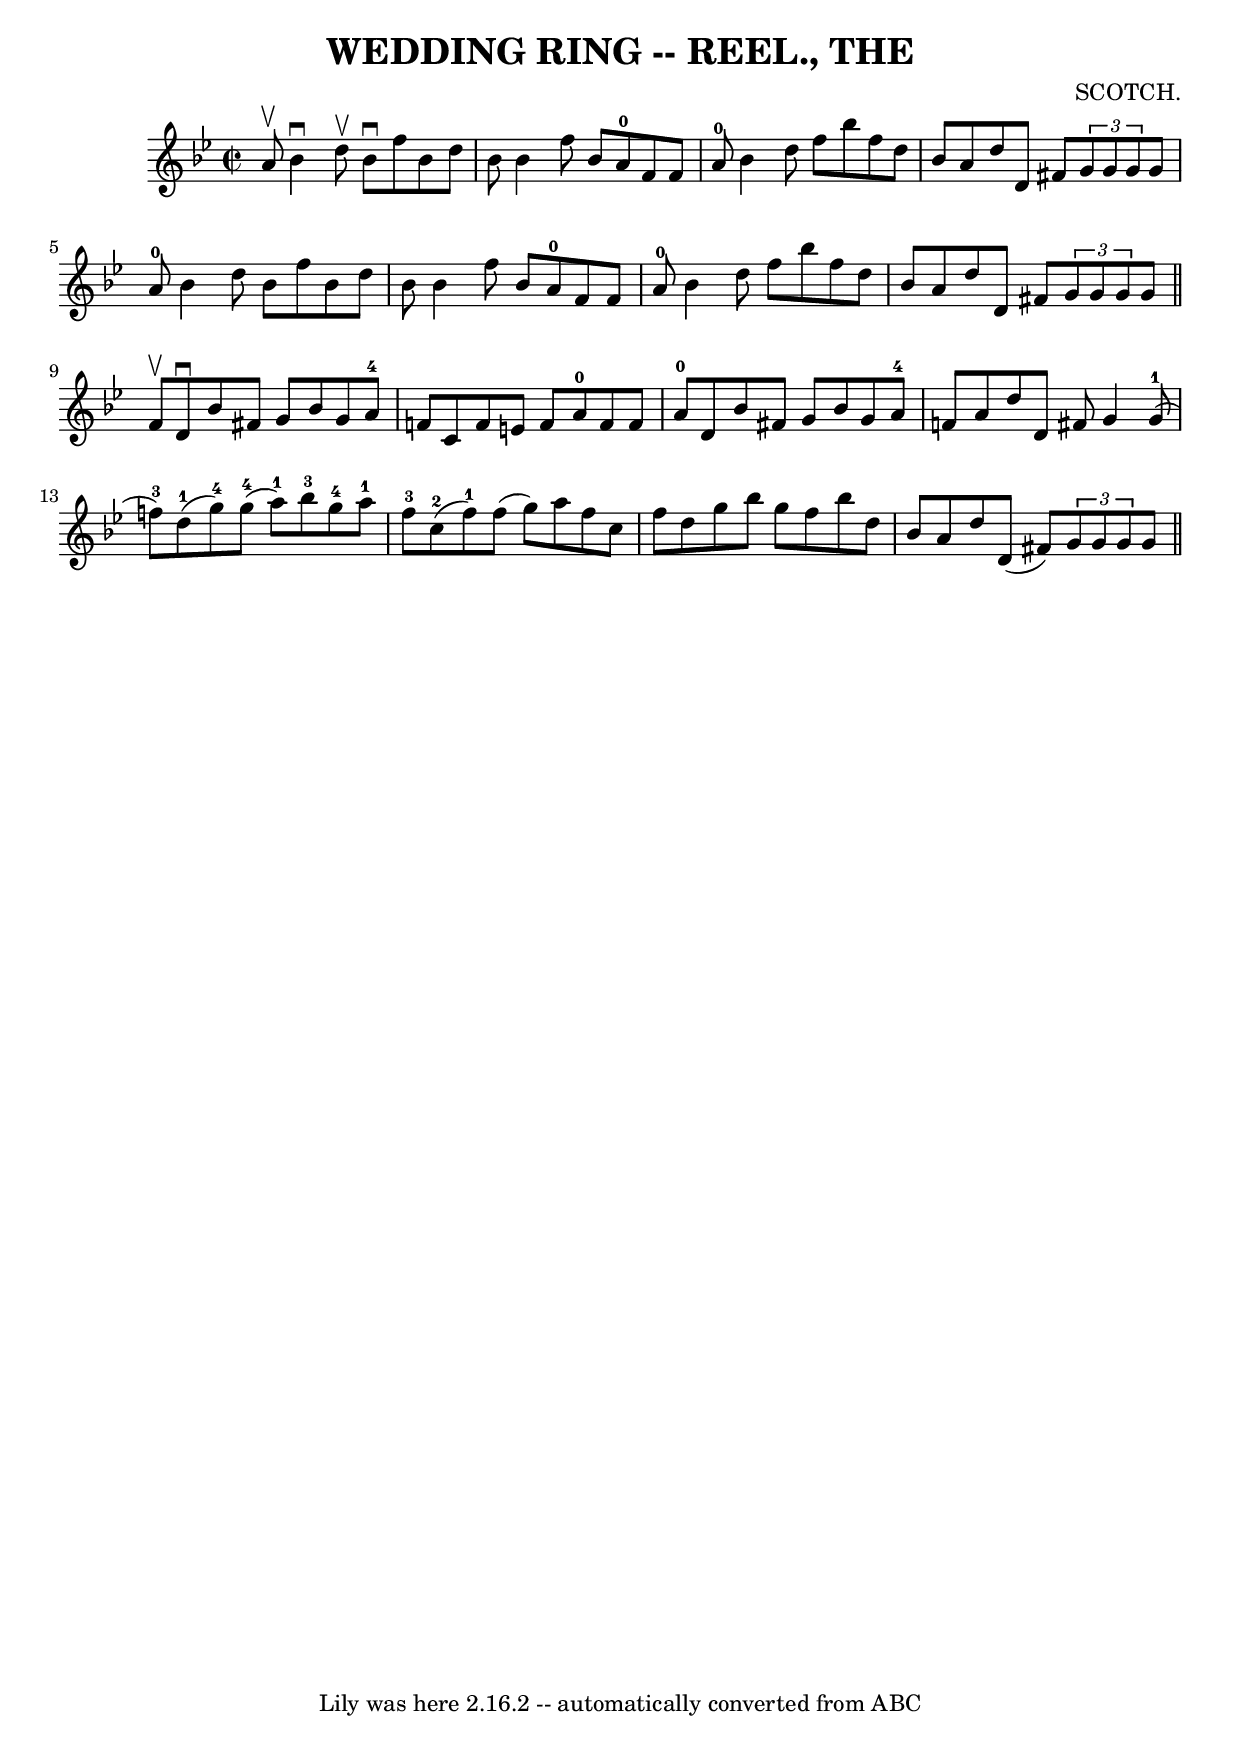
\version "2.16.2"
\include "Mammoth.ily"
\header {
  %% book = "Coles"
  composer = "SCOTCH."
  crossRefNumber = "2"
  footnotes = ""
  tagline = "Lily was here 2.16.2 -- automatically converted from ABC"
  title = "WEDDING RING -- REEL., THE"

}
voicedefault =  {


  \override Staff.TimeSignature #'style = #'C
  \time 2/2 
  \key bes \major a'8^\upbow |
  bes'4^\downbow d''8 
  ^\upbow bes'8^\downbow f''8 bes'8 d''8 bes'8  |
  bes'4    
  f''8 bes'8 a'8-0 f'8 f'8 a'8-0 |
  bes'4 d''8   
  f''8 bes''8 f''8 d''8 bes'8  |
  a'8 d''8 d'8    
  fis'8    \times 2/3 { g'8 g'8 g'8  
		      } g'8 a'8-0 |
  
  bes'4 d''8 bes'8 f''8 bes'8 d''8 bes'8  |
  bes'4    
  f''8 bes'8 a'8-0 f'8 f'8 a'8-0 |
  bes'4 d''8   
  f''8 bes''8 f''8 d''8 bes'8  |
  a'8 d''8 d'8    
  fis'8    \times 2/3 { g'8 g'8 g'8  
		      } g'8  \bar "||" f'8^\upbow 
  |
  d'8^\downbow bes'8 fis'8 g'8 bes'8 g'8 a'8-4   
  f'!8  |
  c'8 f'8 e'8 f'8 a'8-0 f'8 f'8 a'8 
  -0 |
  d'8 bes'8 fis'8 g'8 bes'8 g'8 a'8-4 f'!8 
  |
  a'8 d''8 d'8 fis'8 g'4 g'8-1(f''!8-3) 
  |
  d''8-1(g''8-4) g''8-4(a''8-1)     
  bes''8-3 g''8-4 a''8-1 f''8-3 |
  c''8-2(f''8 
  -1) f''8 (g''8) a''8 f''8 c''8 f''8  |
  d''8    
  g''8 bes''8 g''8 f''8 bes''8 d''8 bes'8  |
  a'8    
  d''8 d'8 (fis'8)   \times 2/3 { g'8 g'8 g'8  
				} g'8  
  \bar "||"   

}

\score{
  <<

    \context Staff="default"
    {
      \voicedefault 
      
    }

  >>
  \layout {
    
  }
  \midi {
  }

}
